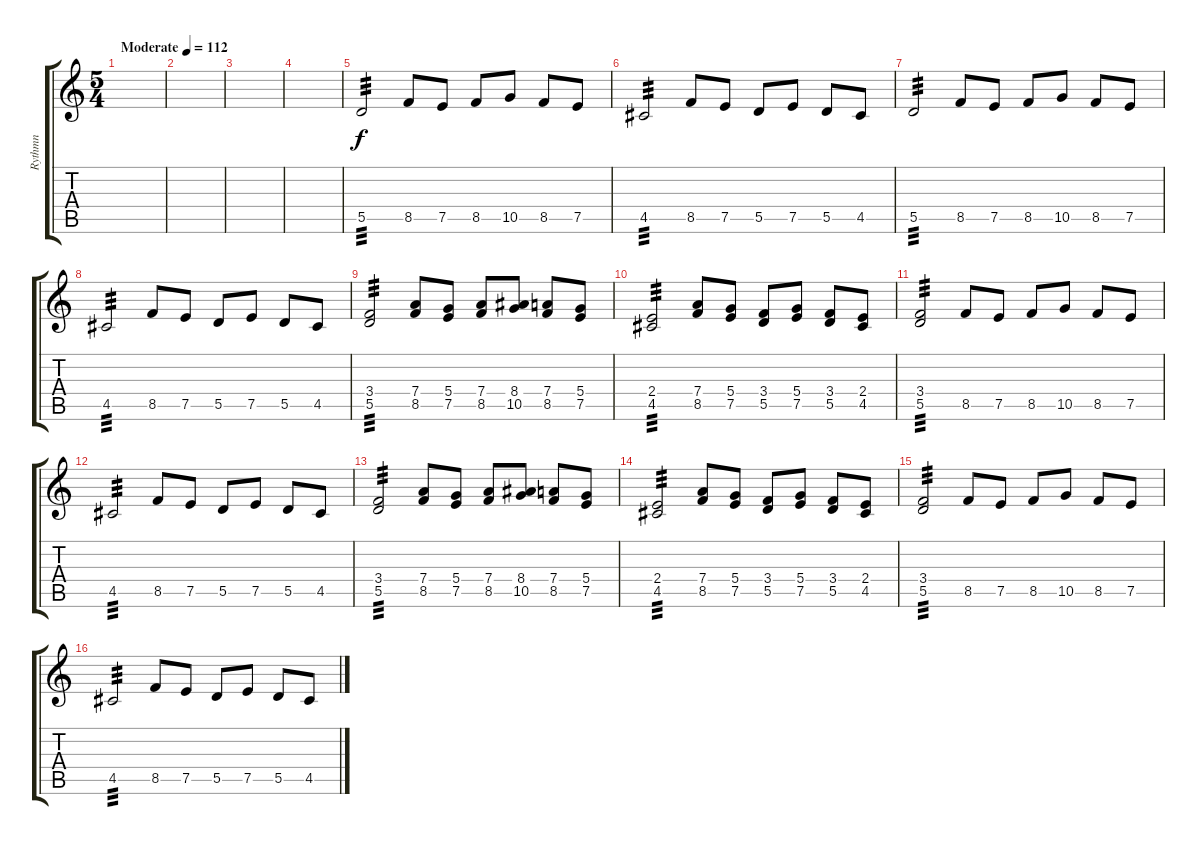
\track ("Rythmn" "Rythmn") {instrument overdrivenguitar}
\staff {score tabs}
\tuning (E4 B3 G3 D3 A2 D2) {hide}
\ts (5 4)
\tempo (112 "Moderate")
\clef g2
\ks c
|
|
|
|
5.5.2{tp 3} 8.5.8 7.5.8 8.5.8 10.5.8 8.5.8 7.5.8 |
4.5.2{tp 3} 8.5.8 7.5.8 5.5.8 7.5.8 5.5.8 4.5.8 |
5.5.2{tp 3} 8.5.8 7.5.8 8.5.8 10.5.8 8.5.8 7.5.8 |
4.5.2{tp 3} 8.5.8 7.5.8 5.5.8 7.5.8 5.5.8 4.5.8 |
(3.4 5.5).2{tp 3} (7.4 8.5).8 (5.4 7.5).8 (7.4 8.5).8 (8.4 10.5).8 (7.4 8.5).8 (5.4 7.5).8 |
(2.4 4.5).2{tp 3} (7.4 8.5).8 (5.4 7.5).8 (3.4 5.5).8 (5.4 7.5).8 (3.4 5.5).8 (2.4 4.5).8 |
(3.4 5.5).2{tp 3} 8.5.8 7.5.8 8.5.8 10.5.8 8.5.8 7.5.8 |
4.5.2{tp 3} 8.5.8 7.5.8 5.5.8 7.5.8 5.5.8 4.5.8 |
(3.4 5.5).2{tp 3} (7.4 8.5).8 (5.4 7.5).8 (7.4 8.5).8 (8.4 10.5).8 (7.4 8.5).8 (5.4 7.5).8 |
(2.4 4.5).2{tp 3} (7.4 8.5).8 (5.4 7.5).8 (3.4 5.5).8 (5.4 7.5).8 (3.4 5.5).8 (2.4 4.5).8 |
(3.4 5.5).2{tp 3} 8.5.8 7.5.8 8.5.8 10.5.8 8.5.8 7.5.8 |
4.5.2{tp 3} 8.5.8 7.5.8 5.5.8 7.5.8 5.5.8 4.5.8
